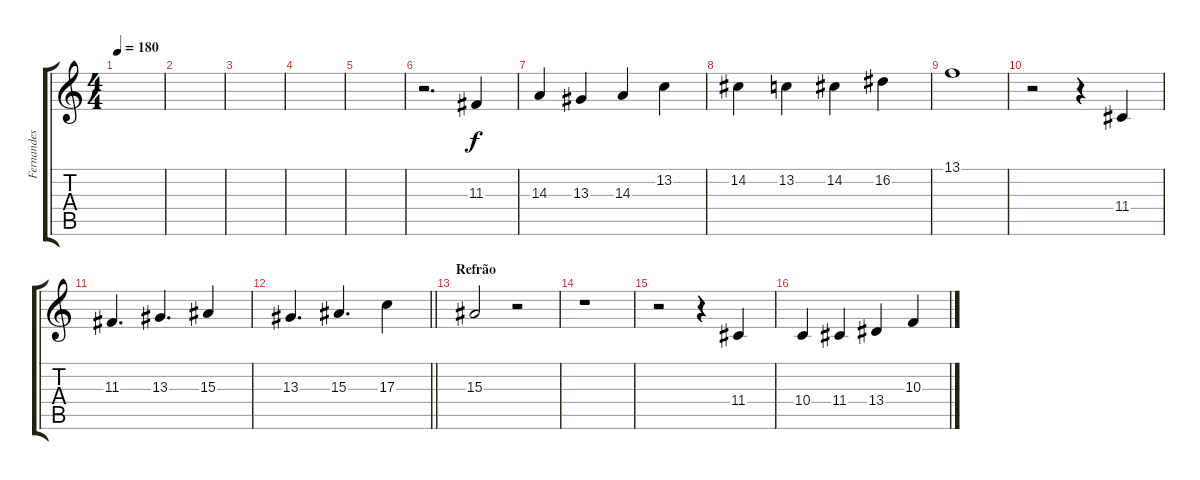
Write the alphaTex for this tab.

\track ("Fernandes" "Fernandes") {instrument sopranosax}
\staff {score tabs}
\tuning (E4 B3 G3 D3 A2 E2) {hide}
\ts (4 4)
\section ("" "")
\tempo 180
\clef g2
\ks c
|
|
|
|
|
r.2{d} 11.3.4 |
14.3.4 13.3.4 14.3.4 13.2.4 |
14.2.4 13.2.4 14.2.4 16.2.4 |
13.1.1 |
r.2 r.4 11.4.4 |
11.3.4{d} 13.3.4{d} 15.3.4 |
\barLineRight lightlight
13.3.4{d} 15.3.4{d} 17.3.4 |
\section ("" "Refrão")
15.3.2 r.2 |
r.1 |
r.2 r.4 11.4.4 |
10.4.4 11.4.4 13.4.4 10.3.4
